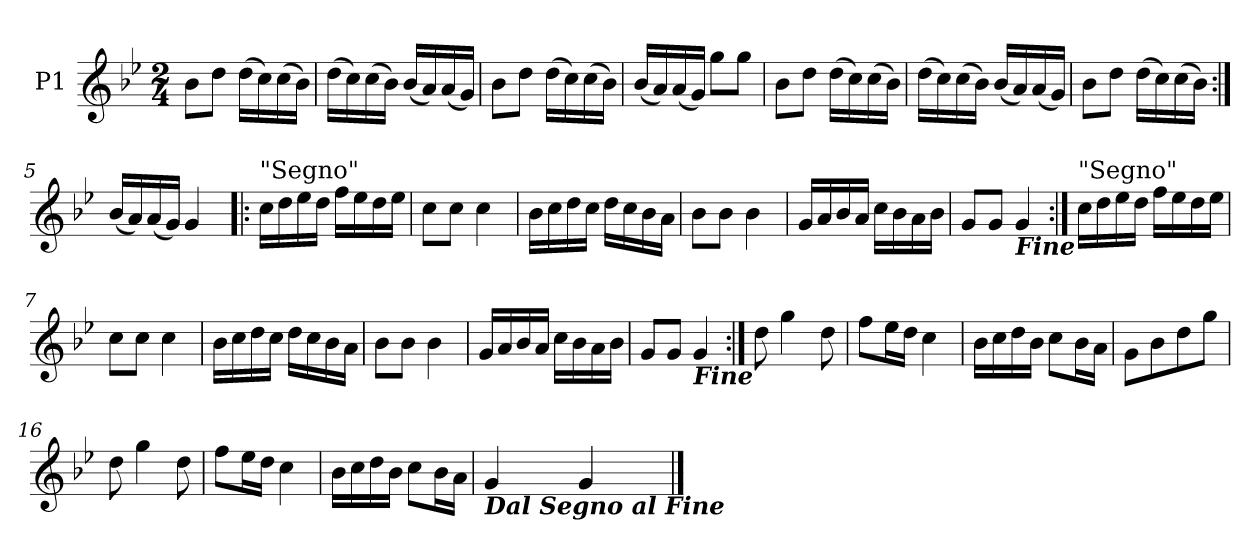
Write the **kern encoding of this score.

**kern
*part1
*staff1
*I"P1
*clefG2
*k[b-e-]
*g:
*M2/4
=1
8b-L
8ddJ
(16ddLL
16cc)
(16cc
16b-JJ)
=2
(16ddLL
16cc)
(16cc
16b-JJ)
(16b-LL
16a)
(16a
16gJJ)
=3
8b-L
8ddJ
(16ddLL
16cc)
(16cc
16b-JJ)
=4
(16b-LL
16a)
(16a
16gJJ)
8ggL
8ggJ
=1
8b-L
8ddJ
(16ddLL
16cc)
(16cc
16b-JJ)
=2
(16ddLL
16cc)
(16cc
16b-JJ)
(16b-LL
16a)
(16a
16gJJ)
=3
8b-L
8ddJ
(16ddLL
16cc)
(16cc
16b-JJ)
=5:|!
(16b-LL
16a)
(16a
16gJJ)
4g
=6!|:
!LO:TX:a:t="Segno"
16ccLL
16dd
16ee-
16ddJJ
16ffLL
16ee-
16dd
16ee-JJ
=7
8ccL
8ccJ
4cc
=8
16b-LL
16cc
16dd
16ccJJ
16ddLL
16cc
16b-
16aJJ
=9
8b-L
8b-J
4b-
=10
16gLL
16a
16b-
16aJJ
16ccLL
16b-
16a
16b-JJ
=11
8gL
8gJ
!LO:TX:b:Bi:t=Fine
4g
=12:|!
!LO:TX:a:t="Segno"
16ccLL
16dd
16ee-
16ddJJ
16ffLL
16ee-
16dd
16ee-JJ
=7
8ccL
8ccJ
4cc
=8
16b-LL
16cc
16dd
16ccJJ
16ddLL
16cc
16b-
16aJJ
=9
8b-L
8b-J
4b-
=10
16gLL
16a
16b-
16aJJ
16ccLL
16b-
16a
16b-JJ
=11
8gL
8gJ
!LO:TX:b:Bi:t=Fine
4g
=12:|!
8dd
4gg
8dd
=13
8ffL
16ee-L
16ddJJ
4cc
=14
16b-LL
16cc
16dd
16b-JJ
8ccL
16b-L
16aJJ
=15
8gL
8b-
8dd
8ggJ
=16
8dd
4gg
8dd
=17
8ffL
16ee-L
16ddJJ
4cc
=18
16b-LL
16cc
16dd
16b-JJ
8ccL
16b-L
16aJJ
=19
!LO:TX:b:Bi:t=Dal Segno al Fine
4g
4g
==
*-
